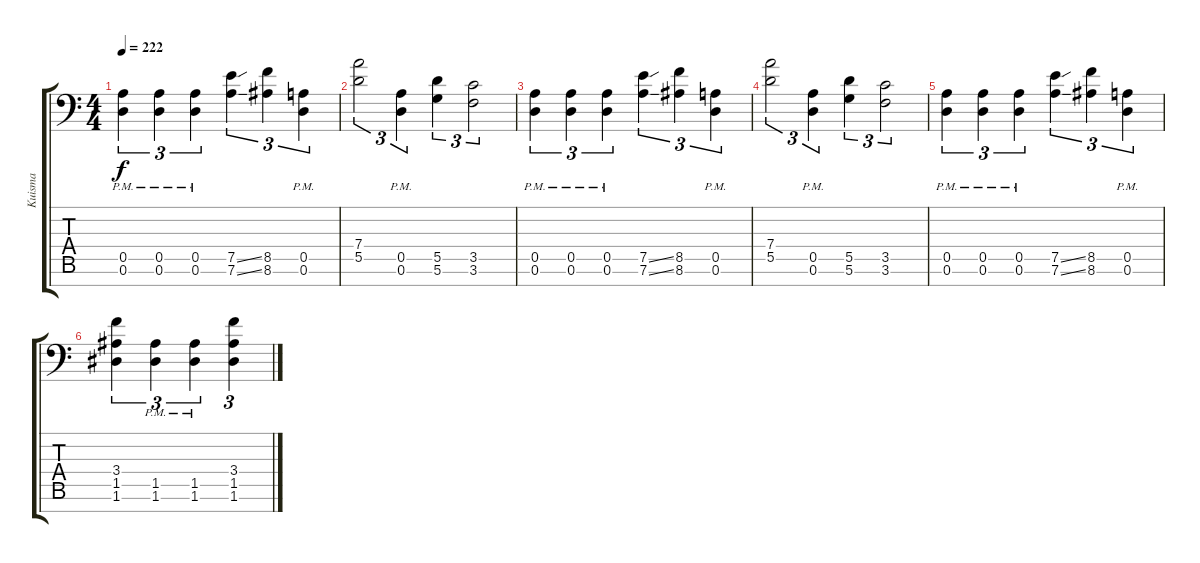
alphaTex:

\track ("Kuisma" "Kuisma") {instrument distortionguitar}
\staff {score tabs}
\tuning (E4 B3 G3 D3 A2 D2 A1) {hide}
\ts (4 4)
\tempo 222
\clef f4
\ks c
(0.5{pm} 0.6{pm}).4{tu (3 2) dy f} (0.5{pm} 0.6{pm}).4{tu (3 2)} (0.5{pm} 0.6{pm}).4{tu (3 2)} (7.5{ss} 7.6{ss}).4{tu (3 2)} (8.5 8.6).4{tu (3 2)} (0.5{pm} 0.6{pm}).4{tu (3 2)} |
(7.4 5.5).2{tu (3 2)} (0.5{pm} 0.6{pm}).4{tu (3 2)} (5.5 5.6).4{tu (3 2)} (3.5 3.6).2{tu (3 2)} |
(0.5{pm} 0.6{pm}).4{tu (3 2)} (0.5{pm} 0.6{pm}).4{tu (3 2)} (0.5{pm} 0.6{pm}).4{tu (3 2)} (7.5{ss} 7.6{ss}).4{tu (3 2)} (8.5 8.6).4{tu (3 2)} (0.5{pm} 0.6{pm}).4{tu (3 2)} |
(7.4 5.5).2{tu (3 2)} (0.5{pm} 0.6{pm}).4{tu (3 2)} (5.5 5.6).4{tu (3 2)} (3.5 3.6).2{tu (3 2)} |
(0.5{pm} 0.6{pm}).4{tu (3 2)} (0.5{pm} 0.6{pm}).4{tu (3 2)} (0.5{pm} 0.6{pm}).4{tu (3 2)} (7.5{ss} 7.6{ss}).4{tu (3 2)} (8.5 8.6).4{tu (3 2)} (0.5{pm} 0.6{pm}).4{tu (3 2)} |
(3.4 1.5 1.6).4{tu (3 2)} (1.5{pm} 1.6{pm}).4{tu (3 2)} (1.5{pm} 1.6{pm}).4{tu (3 2)} (3.4 1.5 1.6).4{tu (3 2)}
